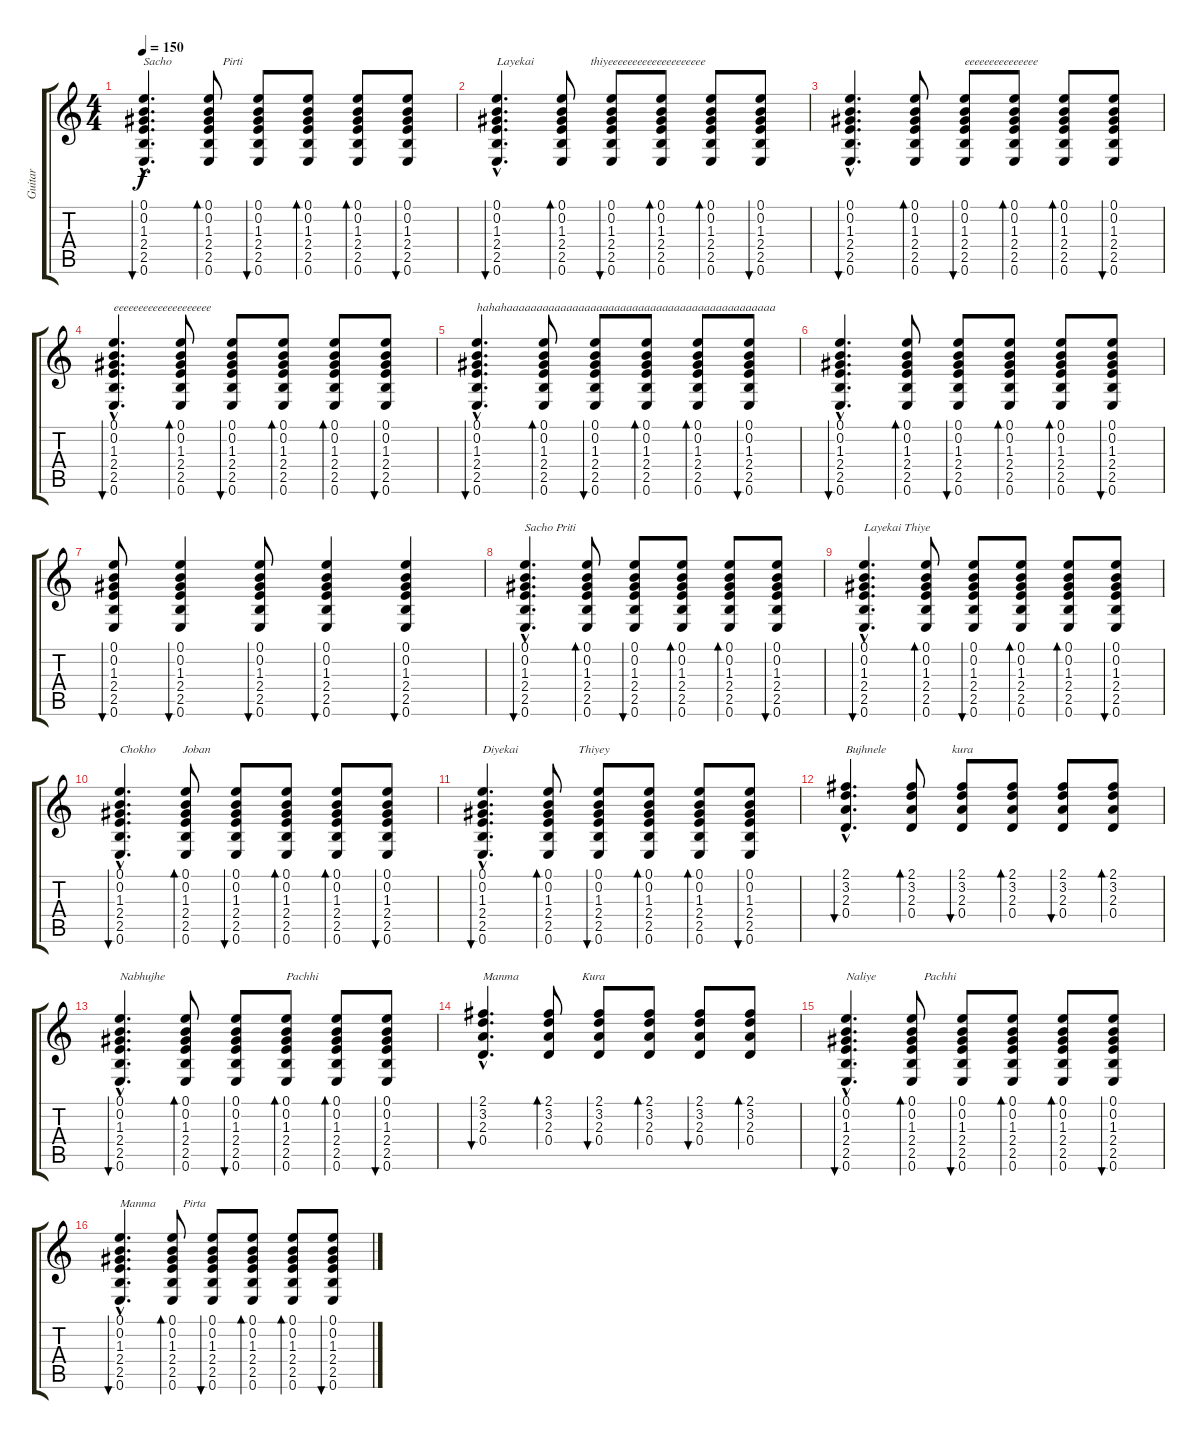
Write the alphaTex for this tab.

\track ("Guitar" "Guitar") {instrument acousticguitarnylon}
\staff {score tabs}
\tuning (E4 B3 G3 D3 A2 E2) {hide}
\ts (4 4)
\tempo 150
\clef g2
\ks c
(0.1{hac} 0.2{hac} 1.3{hac} 2.4{hac} 2.5{hac} 0.6{hac}).4{d bu 120 txt "Sacho                 Pirti" dy f} (0.1 0.2 1.3 2.4 2.5 0.6).8{bd 30} (0.1 0.2 1.3 2.4 2.5 0.6).8{bu 30} (0.1 0.2 1.3 2.4 2.5 0.6).8{bd 30} (0.1 0.2 1.3 2.4 2.5 0.6).8{bd 30} (0.1 0.2 1.3 2.4 2.5 0.6).8{bu 30} |
(0.1{hac} 0.2{hac} 1.3{hac} 2.4{hac} 2.5{hac} 0.6{hac}).4{d bu 120 txt "Layekai                   thiyeeeeeeeeeeeeeeeeeeee"} (0.1 0.2 1.3 2.4 2.5 0.6).8{bd 30} (0.1 0.2 1.3 2.4 2.5 0.6).8{bu 30} (0.1 0.2 1.3 2.4 2.5 0.6).8{bd 30} (0.1 0.2 1.3 2.4 2.5 0.6).8{bd 30} (0.1 0.2 1.3 2.4 2.5 0.6).8{bu 30} |
(0.1{hac} 0.2{hac} 1.3{hac} 2.4{hac} 2.5{hac} 0.6{hac}).4{d bu 120} (0.1 0.2 1.3 2.4 2.5 0.6).8{bd 30} (0.1 0.2 1.3 2.4 2.5 0.6).8{bu 30 txt "eeeeeeeeeeeeeee"} (0.1 0.2 1.3 2.4 2.5 0.6).8{bd 30} (0.1 0.2 1.3 2.4 2.5 0.6).8{bd 30} (0.1 0.2 1.3 2.4 2.5 0.6).8{bu 30} |
(0.1{hac} 0.2{hac} 1.3{hac} 2.4{hac} 2.5{hac} 0.6{hac}).4{d bu 120 txt "eeeeeeeeeeeeeeeeeeee"} (0.1 0.2 1.3 2.4 2.5 0.6).8{bd 30} (0.1 0.2 1.3 2.4 2.5 0.6).8{bu 30} (0.1 0.2 1.3 2.4 2.5 0.6).8{bd 30} (0.1 0.2 1.3 2.4 2.5 0.6).8{bd 30} (0.1 0.2 1.3 2.4 2.5 0.6).8{bu 30} |
(0.1{hac} 0.2{hac} 1.3{hac} 2.4{hac} 2.5{hac} 0.6{hac}).4{d bu 120 txt "hahahaaaaaaaaaaaaaaaaaaaaaaaaaaaaaaaaaaaaaaaaaaaaa"} (0.1 0.2 1.3 2.4 2.5 0.6).8{bd 30} (0.1 0.2 1.3 2.4 2.5 0.6).8{bu 30} (0.1 0.2 1.3 2.4 2.5 0.6).8{bd 30} (0.1 0.2 1.3 2.4 2.5 0.6).8{bd 30} (0.1 0.2 1.3 2.4 2.5 0.6).8{bu 30} |
(0.1{hac} 0.2{hac} 1.3{hac} 2.4{hac} 2.5{hac} 0.6{hac}).4{d bu 120} (0.1 0.2 1.3 2.4 2.5 0.6).8{bd 30} (0.1 0.2 1.3 2.4 2.5 0.6).8{bu 30} (0.1 0.2 1.3 2.4 2.5 0.6).8{bd 30} (0.1 0.2 1.3 2.4 2.5 0.6).8{bd 30} (0.1 0.2 1.3 2.4 2.5 0.6).8{bu 30} |
(0.1 0.2 1.3 2.4 2.5 0.6).8{bu 30} (0.1 0.2 1.3 2.4 2.5 0.6).4{bu 30} (0.1 0.2 1.3 2.4 2.5 0.6).8{bu 30} (0.1 0.2 1.3 2.4 2.5 0.6).4{bu 30} (0.1 0.2 1.3 2.4 2.5 0.6).4{bu 30} |
(0.1{hac} 0.2{hac} 1.3{hac} 2.4{hac} 2.5{hac} 0.6{hac}).4{d bu 120 txt "Sacho Priti"} (0.1 0.2 1.3 2.4 2.5 0.6).8{bd 30} (0.1 0.2 1.3 2.4 2.5 0.6).8{bu 30} (0.1 0.2 1.3 2.4 2.5 0.6).8{bd 30} (0.1 0.2 1.3 2.4 2.5 0.6).8{bd 30} (0.1 0.2 1.3 2.4 2.5 0.6).8{bu 30} |
(0.1{hac} 0.2{hac} 1.3{hac} 2.4{hac} 2.5{hac} 0.6{hac}).4{d bu 120 txt "Layekai Thiye"} (0.1 0.2 1.3 2.4 2.5 0.6).8{bd 30} (0.1 0.2 1.3 2.4 2.5 0.6).8{bu 30} (0.1 0.2 1.3 2.4 2.5 0.6).8{bd 30} (0.1 0.2 1.3 2.4 2.5 0.6).8{bd 30} (0.1 0.2 1.3 2.4 2.5 0.6).8{bu 30} |
(0.1{hac} 0.2{hac} 1.3{hac} 2.4{hac} 2.5{hac} 0.6{hac}).4{d bu 120 txt "Chokho         Joban"} (0.1 0.2 1.3 2.4 2.5 0.6).8{bd 30} (0.1 0.2 1.3 2.4 2.5 0.6).8{bu 30} (0.1 0.2 1.3 2.4 2.5 0.6).8{bd 30} (0.1 0.2 1.3 2.4 2.5 0.6).8{bd 30} (0.1 0.2 1.3 2.4 2.5 0.6).8{bu 30} |
(0.1{hac} 0.2{hac} 1.3{hac} 2.4{hac} 2.5{hac} 0.6{hac}).4{d bu 120 txt "Diyekai                    Thiyey"} (0.1 0.2 1.3 2.4 2.5 0.6).8{bd 30} (0.1 0.2 1.3 2.4 2.5 0.6).8{bu 30} (0.1 0.2 1.3 2.4 2.5 0.6).8{bd 30} (0.1 0.2 1.3 2.4 2.5 0.6).8{bd 30} (0.1 0.2 1.3 2.4 2.5 0.6).8{bu 30} |
(2.1{hac} 3.2{hac} 2.3{hac} 0.4{hac}).4{d bu 30 txt "Bujhnele                      kura"} (2.1 3.2 2.3 0.4).8{bd 30} (2.1 3.2 2.3 0.4).8{bu 30} (2.1 3.2 2.3 0.4).8{bd 30} (2.1 3.2 2.3 0.4).8{bu 30} (2.1 3.2 2.3 0.4).8{bd 30} |
(0.1{hac} 0.2{hac} 1.3{hac} 2.4{hac} 2.5{hac} 0.6{hac}).4{d bu 120 txt "Nabhujhe"} (0.1 0.2 1.3 2.4 2.5 0.6).8{bd 30} (0.1 0.2 1.3 2.4 2.5 0.6).8{bu 30} (0.1 0.2 1.3 2.4 2.5 0.6).8{bd 30 txt "Pachhi"} (0.1 0.2 1.3 2.4 2.5 0.6).8{bd 30} (0.1 0.2 1.3 2.4 2.5 0.6).8{bu 30} |
(2.1{hac} 3.2{hac} 2.3{hac} 0.4{hac}).4{d bu 30 txt "Manma                     Kura"} (2.1 3.2 2.3 0.4).8{bd 30} (2.1 3.2 2.3 0.4).8{bu 30} (2.1 3.2 2.3 0.4).8{bd 30} (2.1 3.2 2.3 0.4).8{bu 30} (2.1 3.2 2.3 0.4).8{bd 30} |
(0.1{hac} 0.2{hac} 1.3{hac} 2.4{hac} 2.5{hac} 0.6{hac}).4{d bu 120 txt "Naliye                Pachhi"} (0.1 0.2 1.3 2.4 2.5 0.6).8{bd 30} (0.1 0.2 1.3 2.4 2.5 0.6).8{bu 30} (0.1 0.2 1.3 2.4 2.5 0.6).8{bd 30} (0.1 0.2 1.3 2.4 2.5 0.6).8{bd 30} (0.1 0.2 1.3 2.4 2.5 0.6).8{bu 30} |
(0.1{hac} 0.2{hac} 1.3{hac} 2.4{hac} 2.5{hac} 0.6{hac}).4{d bu 120 txt "Manma         Pirta"} (0.1 0.2 1.3 2.4 2.5 0.6).8{bd 30} (0.1 0.2 1.3 2.4 2.5 0.6).8{bu 30} (0.1 0.2 1.3 2.4 2.5 0.6).8{bd 30} (0.1 0.2 1.3 2.4 2.5 0.6).8{bd 30} (0.1 0.2 1.3 2.4 2.5 0.6).8{bu 30}
